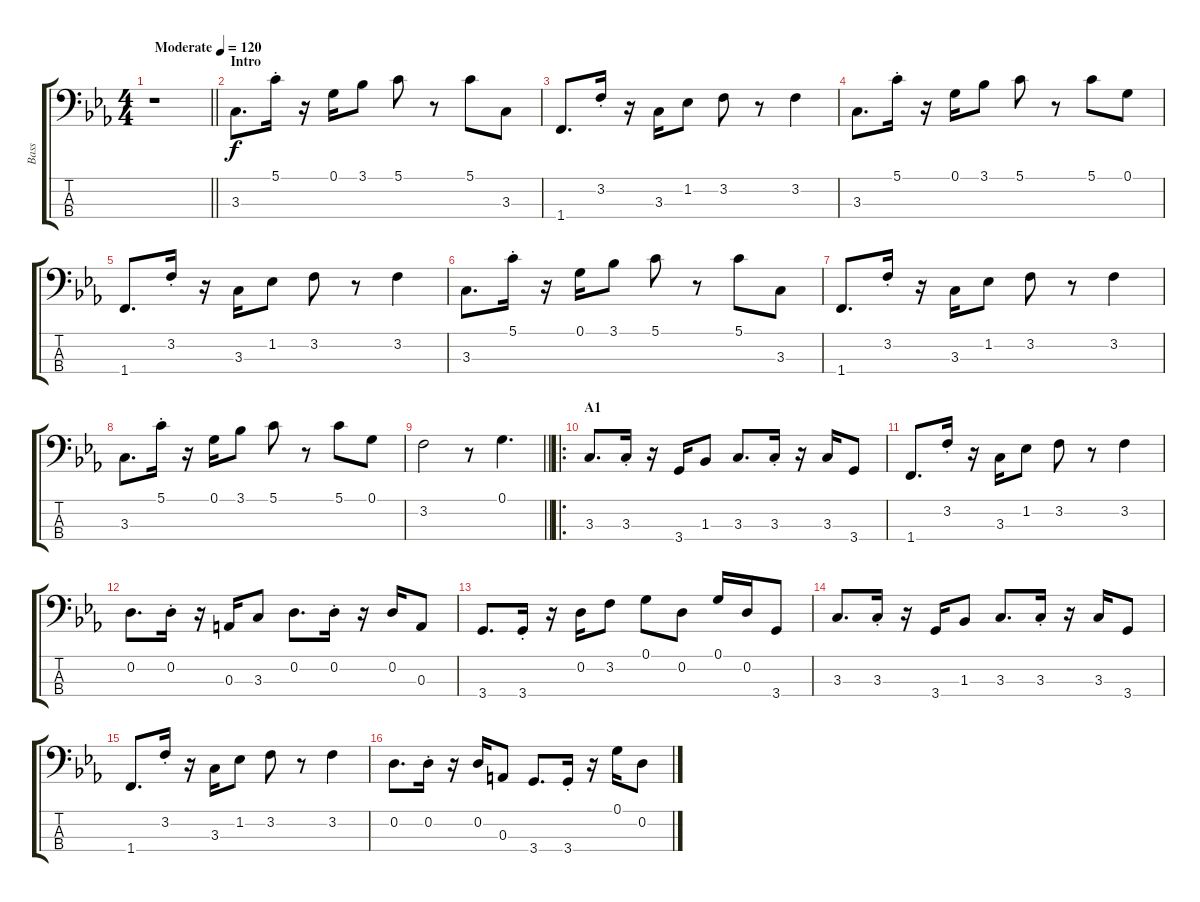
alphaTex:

\track ("Bass" "Bass") {instrument electricbassfinger}
\staff {score tabs}
\tuning (G2 D2 A1 E1) {hide}
\ts (4 4)
\tempo (120 "Moderate")
\clef f4
\barLineRight lightlight
\ks eb
r.1{dy f instrument electricbassfinger} |
\section ("" "Intro")
3.3.8{d} 5.1{st}.16 r.16 0.1.16 3.1.8 5.1.8 r.8 5.1.8 3.3.8 |
1.4.8{d} 3.2{st}.16 r.16 3.3.16 1.2.8 3.2.8 r.8 3.2.4 |
3.3.8{d} 5.1{st}.16 r.16 0.1.16 3.1.8 5.1.8 r.8 5.1.8 0.1.8 |
1.4.8{d} 3.2{st}.16 r.16 3.3.16 1.2.8 3.2.8 r.8 3.2.4 |
3.3.8{d} 5.1{st}.16 r.16 0.1.16 3.1.8 5.1.8 r.8 5.1.8 3.3.8 |
1.4.8{d} 3.2{st}.16 r.16 3.3.16 1.2.8 3.2.8 r.8 3.2.4 |
3.3.8{d} 5.1{st}.16 r.16 0.1.16 3.1.8 5.1.8 r.8 5.1.8 0.1.8 |
\barLineRight lightlight
3.2.2 r.8 0.1.4{d} |
\ro
\section ("" "A1")
3.3.8{d} 3.3{st}.16 r.16 3.4.16 1.3.8 3.3.8{d} 3.3{st}.16 r.16 3.3.16 3.4.8 |
1.4.8{d} 3.2{st}.16 r.16 3.3.16 1.2.8 3.2.8 r.8 3.2.4 |
0.2.8{d} 0.2{st}.16 r.16 0.3.16 3.3.8 0.2.8{d} 0.2{st}.16 r.16 0.2.16 0.3.8 |
3.4.8{d} 3.4{st}.16 r.16 0.2.16 3.2.8 0.1.8 0.2.8 0.1.16 0.2.16 3.4.8 |
3.3.8{d} 3.3{st}.16 r.16 3.4.16 1.3.8 3.3.8{d} 3.3{st}.16 r.16 3.3.16 3.4.8 |
1.4.8{d} 3.2{st}.16 r.16 3.3.16 1.2.8 3.2.8 r.8 3.2.4 |
0.2.8{d} 0.2{st}.16 r.16 0.2.16 0.3.8 3.4.8{d} 3.4{st}.16 r.16 0.1.16 0.2.8
